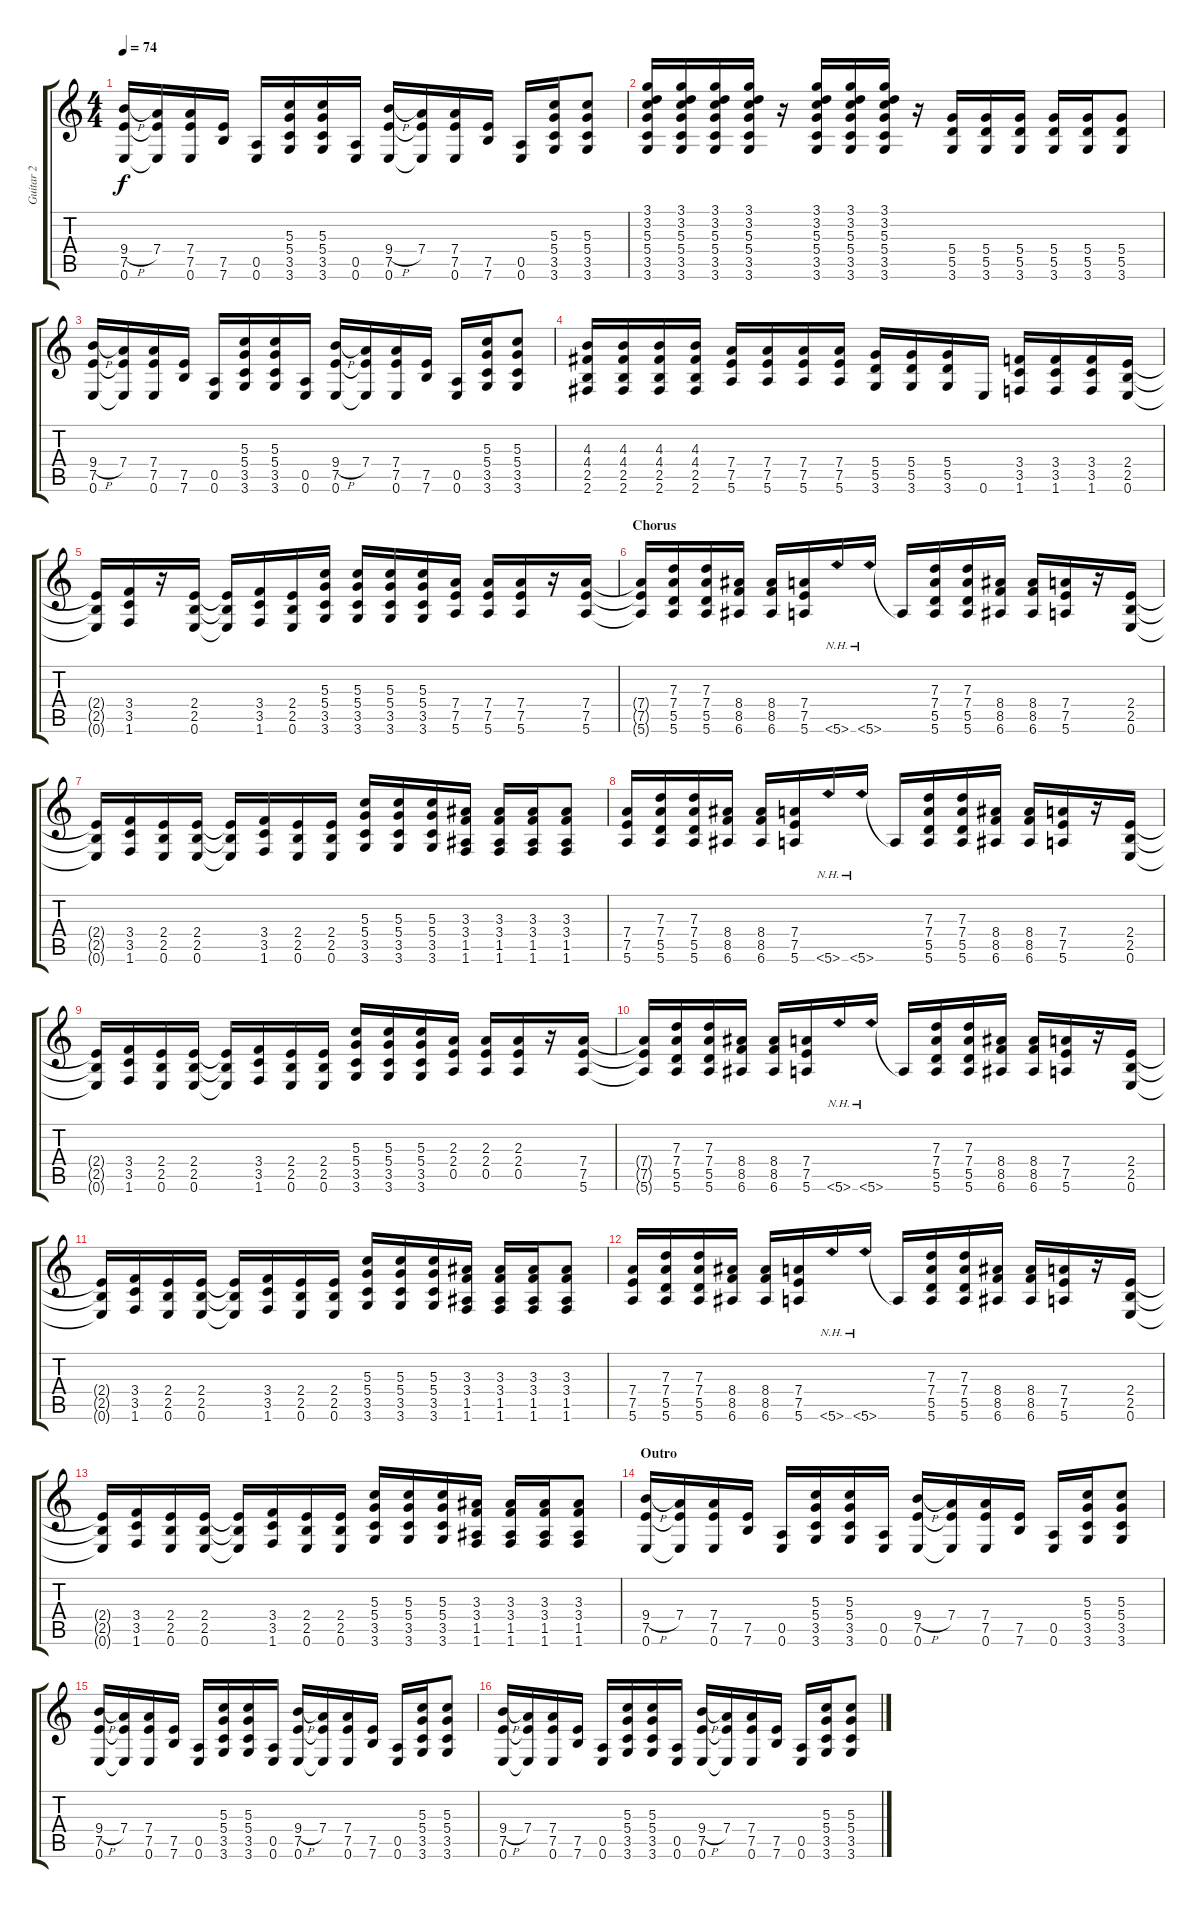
\track ("Guitar 2" "Guitar 2") {instrument overdrivenguitar}
\staff {score tabs}
\tuning (E4 B3 G3 D3 A2 E2) {hide}
\ts (4 4)
\tempo 74
\clef g2
\ks c
(9.4{h} 7.5 0.6).16{dy f} (7.4 7.5{t} 0.6{t}).16 (7.4 7.5 0.6).16 (7.5 7.6).16 (0.5 0.6).16 (5.3 5.4 3.5 3.6).16 (5.3 5.4 3.5 3.6).16 (0.5 0.6).16 (9.4{h} 7.5 0.6).16 (7.4 7.5{t} 0.6{t}).16 (7.4 7.5 0.6).16 (7.5 7.6).16 (0.5 0.6).16 (5.3 5.4 3.5 3.6).16 (5.3 5.4 3.5 3.6).8 |
(3.1 3.2 5.3 5.4 3.5 3.6).16 (3.1 3.2 5.3 5.4 3.5 3.6).16 (3.1 3.2 5.3 5.4 3.5 3.6).16 (3.1 3.2 5.3 5.4 3.5 3.6).16 r.16 (3.1 3.2 5.3 5.4 3.5 3.6).16 (3.1 3.2 5.3 5.4 3.5 3.6).16 (3.1 3.2 5.3 5.4 3.5 3.6).16 r.16 (5.4 5.5 3.6).16 (5.4 5.5 3.6).16 (5.4 5.5 3.6).16 (5.4 5.5 3.6).16 (5.4 5.5 3.6).16 (5.4 5.5 3.6).8 |
(9.4{h} 7.5 0.6).16 (7.4 7.5{t} 0.6{t}).16 (7.4 7.5 0.6).16 (7.5 7.6).16 (0.5 0.6).16 (5.3 5.4 3.5 3.6).16 (5.3 5.4 3.5 3.6).16 (0.5 0.6).16 (9.4{h} 7.5 0.6).16 (7.4 7.5{t} 0.6{t}).16 (7.4 7.5 0.6).16 (7.5 7.6).16 (0.5 0.6).16 (5.3 5.4 3.5 3.6).16 (5.3 5.4 3.5 3.6).8 |
(4.3 4.4 2.5 2.6).16 (4.3 4.4 2.5 2.6).16 (4.3 4.4 2.5 2.6).16 (4.3 4.4 2.5 2.6).16 (7.4 7.5 5.6).16 (7.4 7.5 5.6).16 (7.4 7.5 5.6).16 (7.4 7.5 5.6).16 (5.4 5.5 3.6).16 (5.4 5.5 3.6).16 (5.4 5.5 3.6).16 0.6.16 (3.4 3.5 1.6).16 (3.4 3.5 1.6).16 (3.4 3.5 1.6).16 (2.4 2.5 0.6).16 |
(2.4{t} 2.5{t} 0.6{t}).16 (3.4 3.5 1.6).16 r.16 (2.4 2.5 0.6).16 (2.4{t} 2.5{t} 0.6{t}).16 (3.4 3.5 1.6).16 (2.4 2.5 0.6).16 (5.3 5.4 3.5 3.6).16 (5.3 5.4 3.5 3.6).16 (5.3 5.4 3.5 3.6).16 (5.3 5.4 3.5 3.6).16 (7.4 7.5 5.6).16 (7.4 7.5 5.6).16 (7.4 7.5 5.6).16 r.16 (7.4 7.5 5.6).16 |
\section ("" "Chorus")
(7.4{t} 7.5{t} 5.6{t}).16 (7.3 7.4 5.5 5.6).16 (7.3 7.4 5.5 5.6).16 (8.4 8.5 6.6).16 (8.4 8.5 6.6).16 (7.4 7.5 5.6).16 5.6{nh}.16 5.6{nh}.16 5.6{t}.16 (7.3 7.4 5.5 5.6).16 (7.3 7.4 5.5 5.6).16 (8.4 8.5 6.6).16 (8.4 8.5 6.6).16 (7.4 7.5 5.6).16 r.16 (2.4 2.5 0.6).16 |
(2.4{t} 2.5{t} 0.6{t}).16 (3.4 3.5 1.6).16 (2.4 2.5 0.6).16 (2.4 2.5 0.6).16 (2.4{t} 2.5{t} 0.6{t}).16 (3.4 3.5 1.6).16 (2.4 2.5 0.6).16 (2.4 2.5 0.6).16 (5.3 5.4 3.5 3.6).16 (5.3 5.4 3.5 3.6).16 (5.3 5.4 3.5 3.6).16 (3.3 3.4 1.5 1.6).16 (3.3 3.4 1.5 1.6).16 (3.3 3.4 1.5 1.6).16 (3.3 3.4 1.5 1.6).8 |
(7.4 7.5 5.6).16 (7.3 7.4 5.5 5.6).16 (7.3 7.4 5.5 5.6).16 (8.4 8.5 6.6).16 (8.4 8.5 6.6).16 (7.4 7.5 5.6).16 5.6{nh}.16 5.6{nh}.16 5.6{t}.16 (7.3 7.4 5.5 5.6).16 (7.3 7.4 5.5 5.6).16 (8.4 8.5 6.6).16 (8.4 8.5 6.6).16 (7.4 7.5 5.6).16 r.16 (2.4 2.5 0.6).16 |
(2.4{t} 2.5{t} 0.6{t}).16 (3.4 3.5 1.6).16 (2.4 2.5 0.6).16 (2.4 2.5 0.6).16 (2.4{t} 2.5{t} 0.6{t}).16 (3.4 3.5 1.6).16 (2.4 2.5 0.6).16 (2.4 2.5 0.6).16 (5.3 5.4 3.5 3.6).16 (5.3 5.4 3.5 3.6).16 (5.3 5.4 3.5 3.6).16 (2.3 2.4 0.5).16 (2.3 2.4 0.5).16 (2.3 2.4 0.5).16 r.16 (7.4 7.5 5.6).16 |
(7.4{t} 7.5{t} 5.6{t}).16 (7.3 7.4 5.5 5.6).16 (7.3 7.4 5.5 5.6).16 (8.4 8.5 6.6).16 (8.4 8.5 6.6).16 (7.4 7.5 5.6).16 5.6{nh}.16 5.6{nh}.16 5.6{t}.16 (7.3 7.4 5.5 5.6).16 (7.3 7.4 5.5 5.6).16 (8.4 8.5 6.6).16 (8.4 8.5 6.6).16 (7.4 7.5 5.6).16 r.16 (2.4 2.5 0.6).16 |
(2.4{t} 2.5{t} 0.6{t}).16 (3.4 3.5 1.6).16 (2.4 2.5 0.6).16 (2.4 2.5 0.6).16 (2.4{t} 2.5{t} 0.6{t}).16 (3.4 3.5 1.6).16 (2.4 2.5 0.6).16 (2.4 2.5 0.6).16 (5.3 5.4 3.5 3.6).16 (5.3 5.4 3.5 3.6).16 (5.3 5.4 3.5 3.6).16 (3.3 3.4 1.5 1.6).16 (3.3 3.4 1.5 1.6).16 (3.3 3.4 1.5 1.6).16 (3.3 3.4 1.5 1.6).8 |
(7.4 7.5 5.6).16 (7.3 7.4 5.5 5.6).16 (7.3 7.4 5.5 5.6).16 (8.4 8.5 6.6).16 (8.4 8.5 6.6).16 (7.4 7.5 5.6).16 5.6{nh}.16 5.6{nh}.16 5.6{t}.16 (7.3 7.4 5.5 5.6).16 (7.3 7.4 5.5 5.6).16 (8.4 8.5 6.6).16 (8.4 8.5 6.6).16 (7.4 7.5 5.6).16 r.16 (2.4 2.5 0.6).16 |
(2.4{t} 2.5{t} 0.6{t}).16 (3.4 3.5 1.6).16 (2.4 2.5 0.6).16 (2.4 2.5 0.6).16 (2.4{t} 2.5{t} 0.6{t}).16 (3.4 3.5 1.6).16 (2.4 2.5 0.6).16 (2.4 2.5 0.6).16 (5.3 5.4 3.5 3.6).16 (5.3 5.4 3.5 3.6).16 (5.3 5.4 3.5 3.6).16 (3.3 3.4 1.5 1.6).16 (3.3 3.4 1.5 1.6).16 (3.3 3.4 1.5 1.6).16 (3.3 3.4 1.5 1.6).8 |
\section ("" "Outro")
(9.4{h} 7.5 0.6).16 (7.4 7.5{t} 0.6{t}).16 (7.4 7.5 0.6).16 (7.5 7.6).16 (0.5 0.6).16 (5.3 5.4 3.5 3.6).16 (5.3 5.4 3.5 3.6).16 (0.5 0.6).16 (9.4{h} 7.5 0.6).16 (7.4 7.5{t} 0.6{t}).16 (7.4 7.5 0.6).16 (7.5 7.6).16 (0.5 0.6).16 (5.3 5.4 3.5 3.6).16 (5.3 5.4 3.5 3.6).8 |
(9.4{h} 7.5 0.6).16 (7.4 7.5{t} 0.6{t}).16 (7.4 7.5 0.6).16 (7.5 7.6).16 (0.5 0.6).16 (5.3 5.4 3.5 3.6).16 (5.3 5.4 3.5 3.6).16 (0.5 0.6).16 (9.4{h} 7.5 0.6).16 (7.4 7.5{t} 0.6{t}).16 (7.4 7.5 0.6).16 (7.5 7.6).16 (0.5 0.6).16 (5.3 5.4 3.5 3.6).16 (5.3 5.4 3.5 3.6).8 |
(9.4{h} 7.5 0.6).16 (7.4 7.5{t} 0.6{t}).16 (7.4 7.5 0.6).16 (7.5 7.6).16 (0.5 0.6).16 (5.3 5.4 3.5 3.6).16 (5.3 5.4 3.5 3.6).16 (0.5 0.6).16 (9.4{h} 7.5 0.6).16 (7.4 7.5{t} 0.6{t}).16 (7.4 7.5 0.6).16 (7.5 7.6).16 (0.5 0.6).16 (5.3 5.4 3.5 3.6).16 (5.3 5.4 3.5 3.6).8
